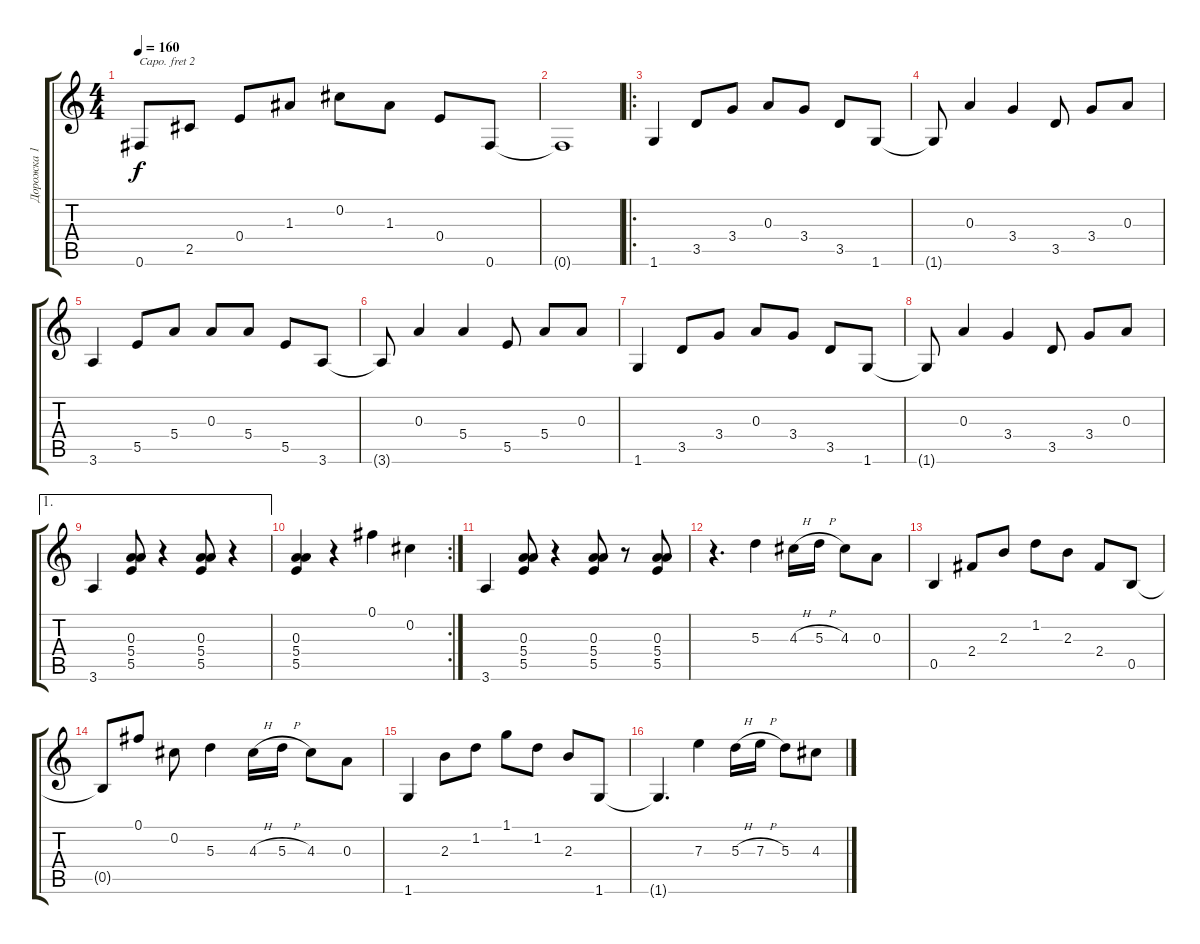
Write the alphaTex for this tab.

\track ("Дорожка 1" "Дорожка 1") {instrument acousticguitarnylon}
\staff {score tabs}
\capo 2
\tuning (E4 B3 G3 D3 A2 E2) {hide}
\ts (4 4)
\tempo 160
\clef g2
\ks c
0.6.8{dy f} 2.5.8 0.4.8 1.3.8 0.2.8 1.3.8 0.4.8 0.6.8 |
0.6{t}.1 |
\ro
1.6.4 3.5.8 3.4.8 0.3.8 3.4.8 3.5.8 1.6.8 |
1.6{t}.8 0.3.4 3.4.4 3.5.8 3.4.8 0.3.8 |
3.6.4 5.5.8 5.4.8 0.3.8 5.4.8 5.5.8 3.6.8 |
3.6{t}.8 0.3.4 5.4.4 5.5.8 5.4.8 0.3.8 |
1.6.4 3.5.8 3.4.8 0.3.8 3.4.8 3.5.8 1.6.8 |
1.6{t}.8 0.3.4 3.4.4 3.5.8 3.4.8 0.3.8 |
\ae 1
3.6.4 (0.3 5.4 5.5).8 r.4 (0.3 5.4 5.5).8 r.4 |
\rc 2
(0.3 5.4 5.5).4 r.4 0.1.4 0.2.4 |
3.6.4 (0.3 5.4 5.5).8 r.4 (0.3 5.4 5.5).8 r.8 (0.3 5.4 5.5).8 |
r.4{d} 5.3.4 4.3{h}.16 5.3{h}.16 4.3.8 0.3.8 |
0.5.4 2.4.8 2.3.8 1.2.8 2.3.8 2.4.8 0.5.8 |
0.5{t}.8 0.1.8 0.2.8 5.3.4 4.3{h}.16 5.3{h}.16 4.3.8 0.3.8 |
1.6.4 2.3.8 1.2.8 1.1.8 1.2.8 2.3.8 1.6.8 |
1.6{t}.4{d} 7.3.4 5.3{h}.16 7.3{h}.16 5.3.8 4.3.8
